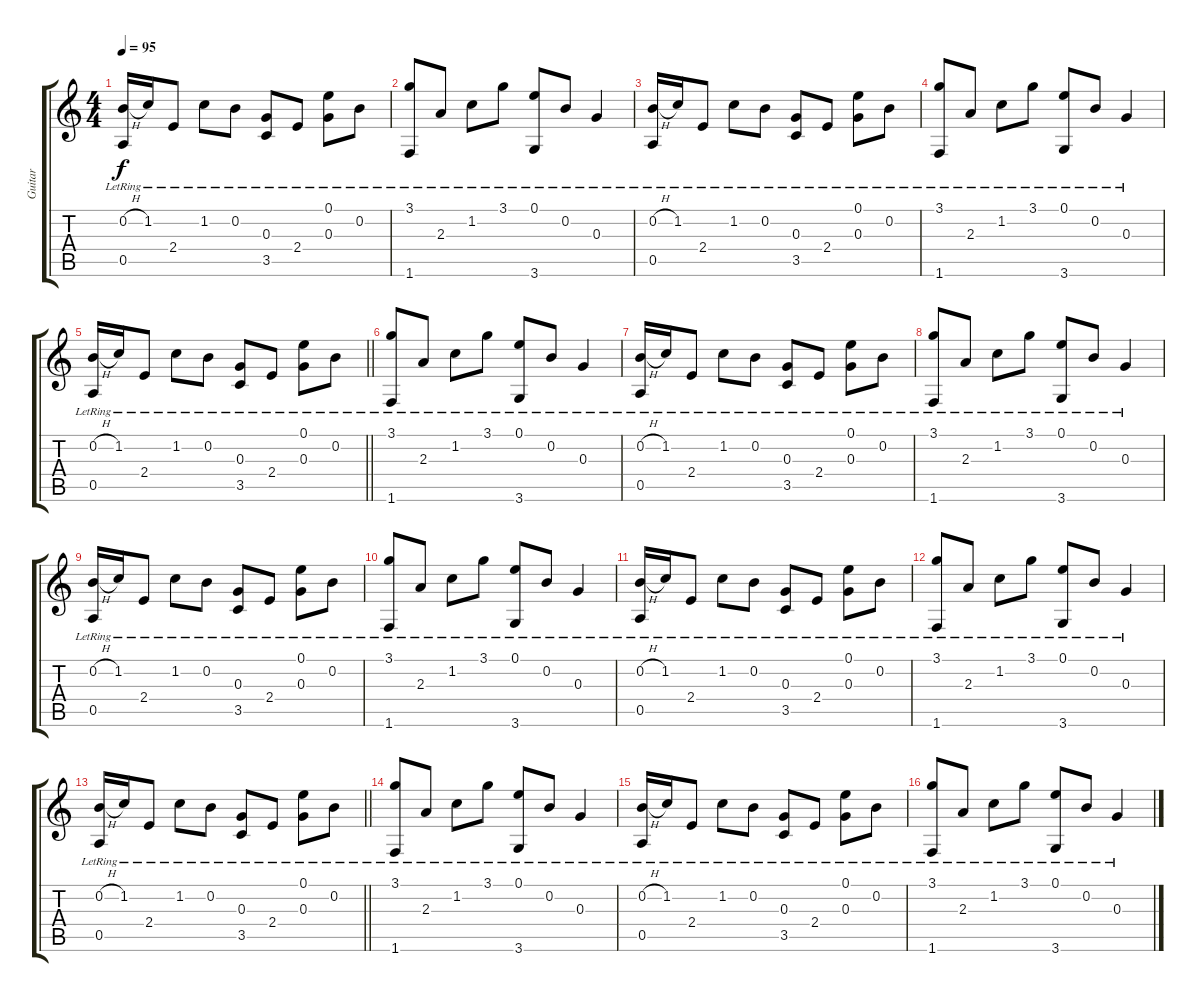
\track ("Guitar " "Guitar ") {instrument acousticguitarsteel}
\staff {score tabs}
\tuning (E4 B3 G3 D3 A2 E2) {hide}
\ts (4 4)
\tempo 95
\clef g2
\ks c
(0.2{h lr} 0.5{lr}).16{dy f} 1.2{lr}.16 2.4{lr}.8 1.2{lr}.8 0.2{lr}.8 (0.3{lr} 3.5{lr}).8 2.4{lr}.8 (0.1{lr} 0.3{lr}).8 0.2{lr}.8 |
(3.1{lr} 1.6{lr}).8 2.3{lr}.8 1.2{lr}.8 3.1{lr}.8 (0.1{lr} 3.6{lr}).8 0.2{lr}.8 0.3{lr}.4 |
(0.2{h lr} 0.5{lr}).16 1.2{lr}.16 2.4{lr}.8 1.2{lr}.8 0.2{lr}.8 (0.3{lr} 3.5{lr}).8 2.4{lr}.8 (0.1{lr} 0.3{lr}).8 0.2{lr}.8 |
(3.1{lr} 1.6{lr}).8 2.3{lr}.8 1.2{lr}.8 3.1{lr}.8 (0.1{lr} 3.6{lr}).8 0.2{lr}.8 0.3{lr}.4 |
\barLineRight lightlight
(0.2{h lr} 0.5{lr}).16 1.2{lr}.16 2.4{lr}.8 1.2{lr}.8 0.2{lr}.8 (0.3{lr} 3.5{lr}).8 2.4{lr}.8 (0.1{lr} 0.3{lr}).8 0.2{lr}.8 |
(3.1{lr} 1.6{lr}).8 2.3{lr}.8 1.2{lr}.8 3.1{lr}.8 (0.1{lr} 3.6{lr}).8 0.2{lr}.8 0.3{lr}.4 |
(0.2{h lr} 0.5{lr}).16 1.2{lr}.16 2.4{lr}.8 1.2{lr}.8 0.2{lr}.8 (0.3{lr} 3.5{lr}).8 2.4{lr}.8 (0.1{lr} 0.3{lr}).8 0.2{lr}.8 |
(3.1{lr} 1.6{lr}).8 2.3{lr}.8 1.2{lr}.8 3.1{lr}.8 (0.1{lr} 3.6{lr}).8 0.2{lr}.8 0.3{lr}.4 |
(0.2{h lr} 0.5{lr}).16 1.2{lr}.16 2.4{lr}.8 1.2{lr}.8 0.2{lr}.8 (0.3{lr} 3.5{lr}).8 2.4{lr}.8 (0.1{lr} 0.3{lr}).8 0.2{lr}.8 |
(3.1{lr} 1.6{lr}).8 2.3{lr}.8 1.2{lr}.8 3.1{lr}.8 (0.1{lr} 3.6{lr}).8 0.2{lr}.8 0.3{lr}.4 |
(0.2{h lr} 0.5{lr}).16 1.2{lr}.16 2.4{lr}.8 1.2{lr}.8 0.2{lr}.8 (0.3{lr} 3.5{lr}).8 2.4{lr}.8 (0.1{lr} 0.3{lr}).8 0.2{lr}.8 |
(3.1{lr} 1.6{lr}).8 2.3{lr}.8 1.2{lr}.8 3.1{lr}.8 (0.1{lr} 3.6{lr}).8 0.2{lr}.8 0.3{lr}.4 |
\barLineRight lightlight
(0.2{h lr} 0.5{lr}).16 1.2{lr}.16 2.4{lr}.8 1.2{lr}.8 0.2{lr}.8 (0.3{lr} 3.5{lr}).8 2.4{lr}.8 (0.1{lr} 0.3{lr}).8 0.2{lr}.8 |
(3.1{lr} 1.6{lr}).8 2.3{lr}.8 1.2{lr}.8 3.1{lr}.8 (0.1{lr} 3.6{lr}).8 0.2{lr}.8 0.3{lr}.4 |
(0.2{h lr} 0.5{lr}).16 1.2{lr}.16 2.4{lr}.8 1.2{lr}.8 0.2{lr}.8 (0.3{lr} 3.5{lr}).8 2.4{lr}.8 (0.1{lr} 0.3{lr}).8 0.2{lr}.8 |
(3.1{lr} 1.6{lr}).8 2.3{lr}.8 1.2{lr}.8 3.1{lr}.8 (0.1{lr} 3.6{lr}).8 0.2{lr}.8 0.3{lr}.4
